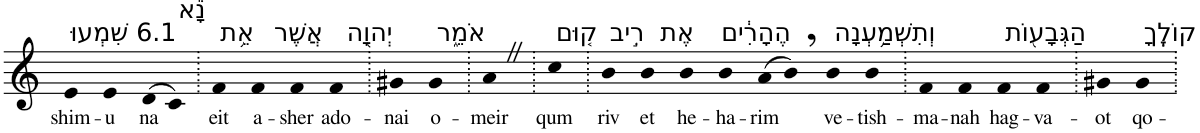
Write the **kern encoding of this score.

**kern	**text
*part1	*part1
*staff1	*staff1
*I"Piano	*
*I'Pno	*
*clefG2	*
*k[]	*
=1	=1
!LO:TX:a:t=6.1 שִׁמְעוּ	!
!	!LO:LY:b
4e	shim-
!	!LO:LY:b
4e	-u
!LO:TX:a:t=נָ֕א	!
!	!LO:LY:b
(>8d	na
8c)	.
=2.	=2.
!LO:TX:a:t=אֵ֥ת	!
!	!LO:LY:b
4f	eit
!LO:TX:a:t=אֲשֶׁר	!
!	!LO:LY:b
4f	a-
!	!LO:LY:b
4f	-sher
!LO:TX:a:t=יְהוָ֖ה	!
!	!LO:LY:b
4f	ado-
=3.	=3.
!	!LO:LY:b
4g#X	-nai
!LO:TX:a:t=אֹמֵ֑ר	!
!	!LO:LY:b
4g#	o-
=4.	=4.
!	!LO:LY:b
4aZ	-meir
=5.	=5.
!LO:TX:a:t=ק֚וּם	!
!	!LO:LY:b
4cc	qum
=6.	=6.
!LO:TX:a:t=רִ֣יב	!
!	!LO:LY:b
4b	riv
!LO:TX:a:t=אֶת	!
!	!LO:LY:b
4b	et
!LO:TX:a:t=הֶהָרִ֔ים	!
!	!LO:LY:b
4b	he-
!	!LO:LY:b
4b	-ha-
!	!LO:LY:b
(>8a	-rim
8b,)	.
!LO:TX:a:t=וְתִשְׁמַ֥עְנָה	!
!	!LO:LY:b
4b	ve-
!	!LO:LY:b
4b	-tish-
=7.	=7.
!	!LO:LY:b
4f	-ma-
!	!LO:LY:b
4f	-nah
!LO:TX:a:t=הַגְּבָע֖וֹת	!
!	!LO:LY:b
4f	hag-
!	!LO:LY:b
4f	-va-
=8.	=8.
!	!LO:LY:b
4g#X	-ot
!LO:TX:a:t=קוֹלֶֽךָ	!
!	!LO:LY:b
4g#	qo-
=.	=.
*-	*-
